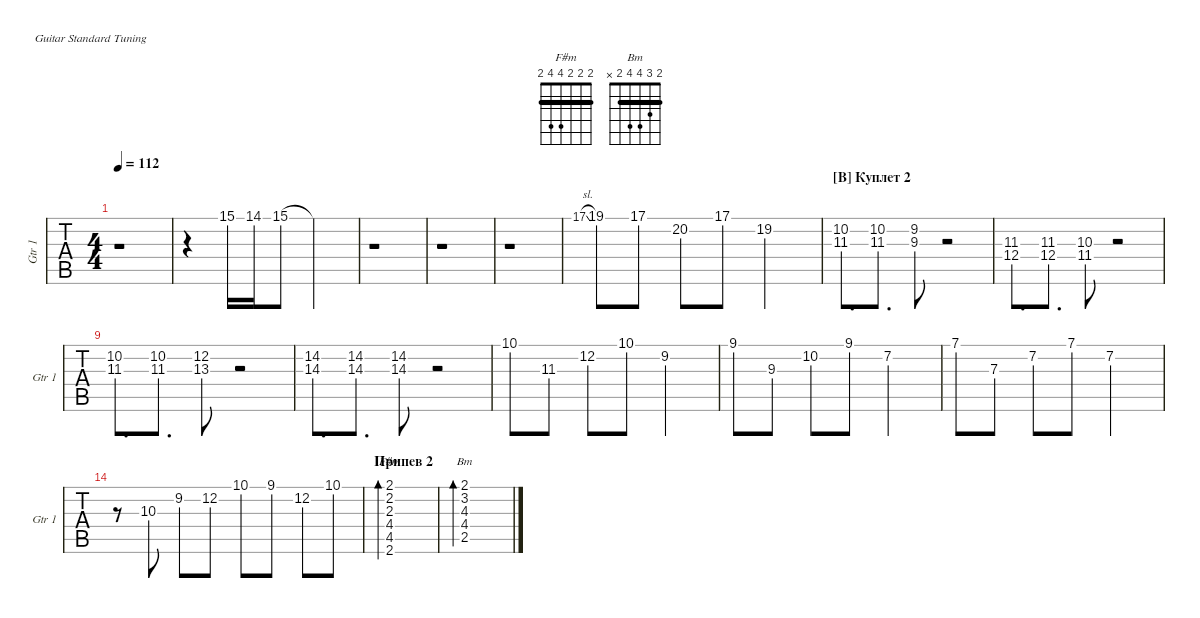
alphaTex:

\defaultSystemsLayout 4
\hideDynamics
\bracketExtendMode groupsimilarinstruments
\singleTrackTrackNamePolicy allsystems
\multiTrackTrackNamePolicy allsystems
\otherSystemsTrackNameOrientation horizontal
\defaultBarNumberDisplay FirstOfSystem
\track ("Gtr 1" "Gtr 1") {instrument electricguitarclean}
\staff {tabs}
\tuning (E4 B3 G3 D3 A2 E2)
\chord ("F#m" 2 2 2 4 4 2) {barre (2 2 2)}
\chord ("Bm" 2 3 4 4 2 x) {barre 2}
\ts (4 4)
\tempo 112
\clef g2
\scale
0.0342281
\ks eminor
r.1{dy mf} |
\scale
0.205702 r.4 15.1.16 14.1.16 15.1.8 15.1{t}.2 |
\scale
0.0459048 r.1 |
\scale
0.0410737 r.1 |
\scale
0.0342281 r.1 |
\scale
0.159145 17.1{sl}.8{gr} 19.1.8 17.1.8 20.2.8 17.1.8 19.2.2 |
\section ("B" "Куплет 2")
\scale
0.102588
\ks f#minor
(10.2{st} 11.3{st}).8{d} (10.2{st} 11.3{st}).8{d} (9.2{st} 9.3{st}).8 r.2 |
\scale
0.0955276 (11.3{st} 12.4{st}).8{d} (11.3{st} 12.4{st}).8{d} (10.3{st} 11.4{st}).8 r.2 |
\scale
0.101082 (10.2{st} 11.3{st}).8{d} (10.2{st} 11.3{st}).8{d} (12.2{st} 13.3{st}).8 r.2 |
\scale
0.0923422 (14.2{st} 14.3{st}).8{d} (14.2{st} 14.3{st}).8{d} (14.2{st} 14.3{st}).8 r.2 |
10.1.8 11.3.8 12.2.8 10.1.8 9.2.2 |
9.1.8 9.3.8 10.2.8 9.1.8 7.2.2 |
7.1.8 7.3.8 7.2.8 7.1.8 7.2.2 |
r.8 10.3.8 9.2.8 12.2.8 10.1.8 9.1.8 12.2.8 10.1.8 |
\section ("" "Припев 2")
(2.1 2.2 2.3 4.4 4.5 2.6).1{bd 154 ch "F#m"} |
(2.1 3.2 4.3 4.4 2.5).1{bd 172 ch "Bm"}
